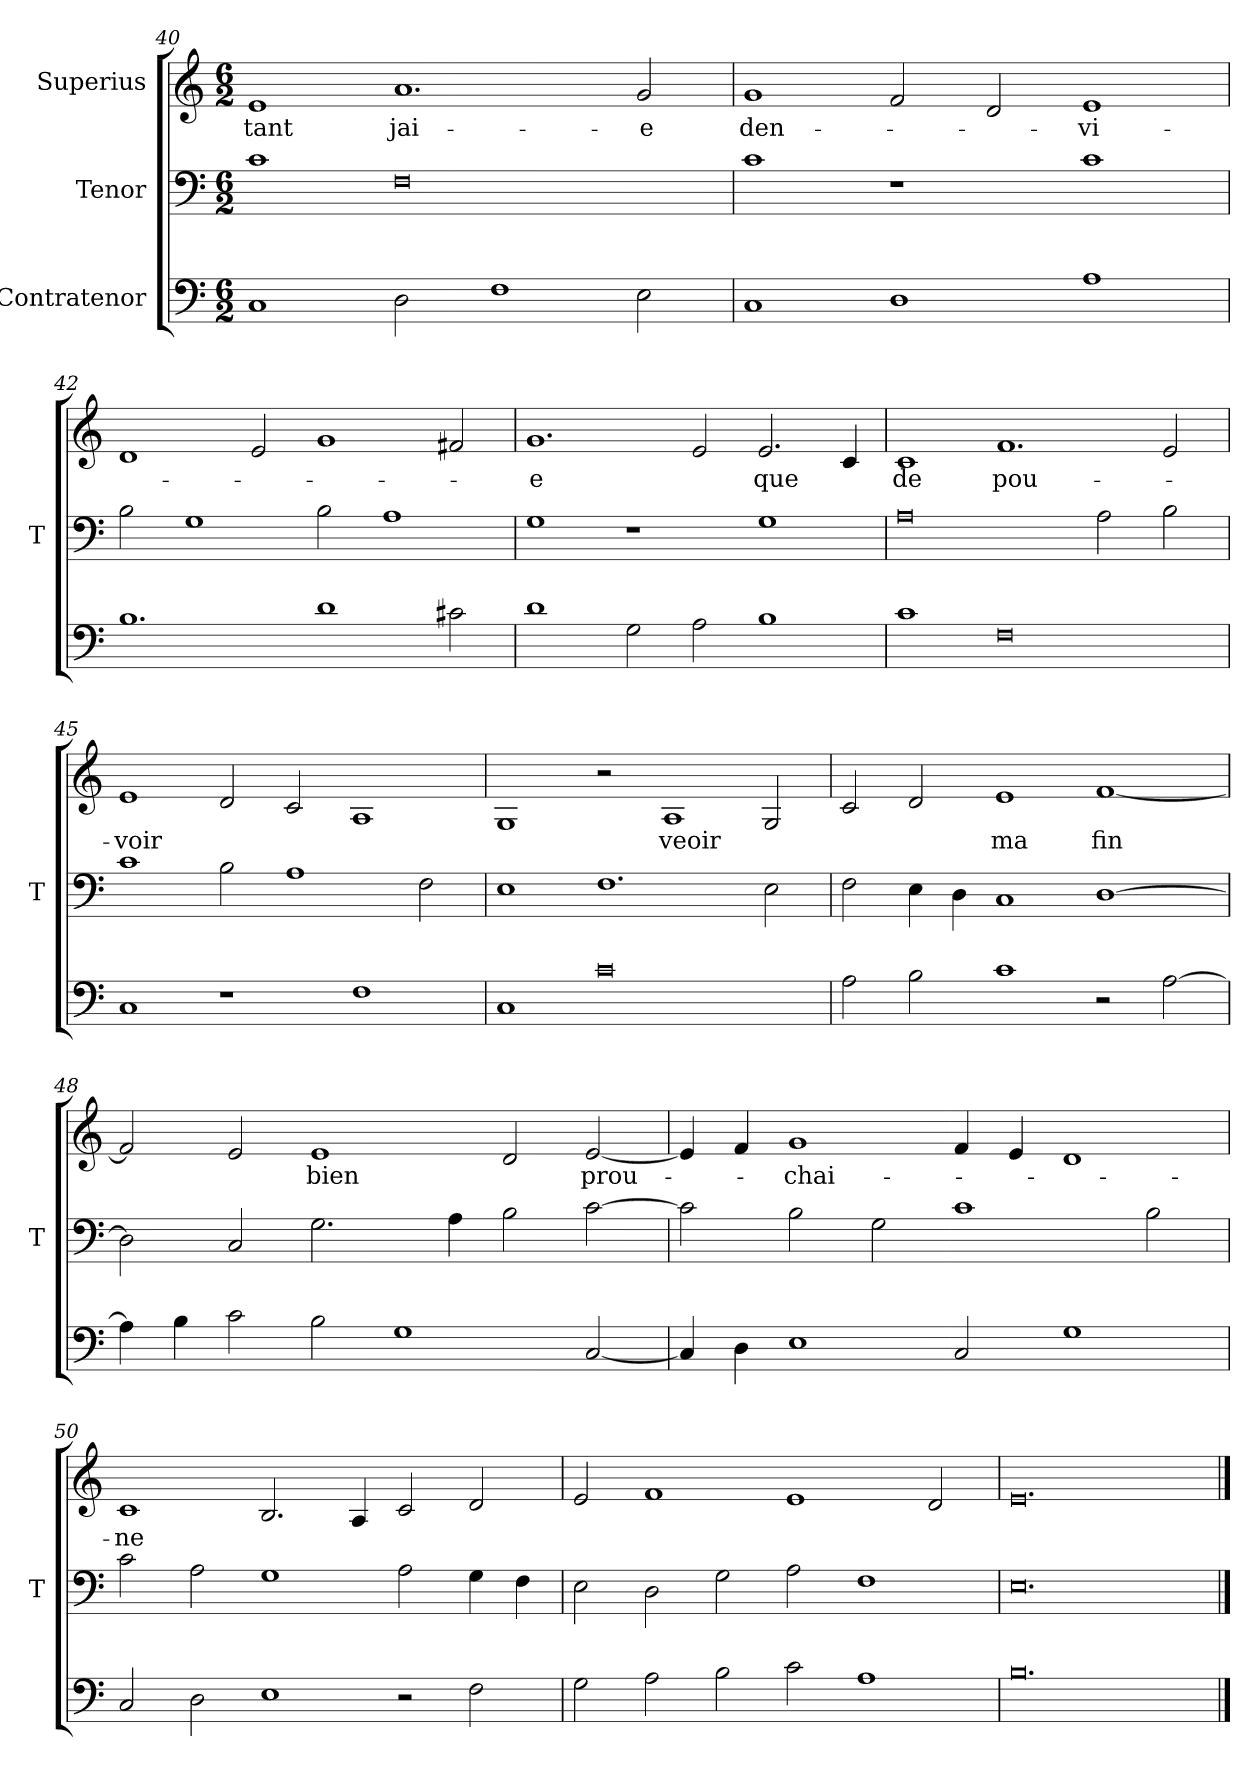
**kern	**kern	**kern	**text
*part3	*part2	*part1	*part1
*staff3	*staff2	*staff1	*staff1
*I"Contratenor	*I"Tenor	*I"Superius	*
*	*I'T	*	*
*clefF4	*clefF4	*clefG2	*
*M6/2	*M6/2	*M6/2	*
=40	=40	=40	=40
1C	1c	1e	-tant
2D	0F	1.a	jai-
1F	.	.	.
2E	.	2g	-e
=41	=41	=41	=41
1C	1c	1g	den-
1D	1r	2f	.
.	.	2d	.
1A	1c	1e	-vi-
=42	=42	=42	=42
1.B	2B	1d	.
.	1G	.	.
.	.	2e	.
1d	2B	1g	.
.	1A	.	.
2c#X	.	2f#X	.
=43	=43	=43	=43
1d	1G	1.g	-e
2G	1r	.	.
2A	.	2e	.
1B	1G	2.e	-que
.	.	4c	.
=44	=44	=44	=44
1c	0A	1c	-de
0F	.	1.f	pou-
.	2A	.	.
.	2B	2e	.
=45	=45	=45	=45
1C	1c	1e	-voir
1r	2B	2d	.
.	1A	2c	.
1F	.	1A	.
.	2F	.	.
=46	=46	=46	=46
1C	1E	1G	.
0c	1.F	2r	.
.	.	1A	-veoir
.	2E	2G	.
=47	=47	=47	=47
2A	2F	2c	.
2B	4E	2d	.
.	4D	.	.
1c	1C	1e	-ma
2r	[1D	[1f	-fin
[2A	.	.	.
=48	=48	=48	=48
4A]	2D]	2f]	.
4B	.	.	.
2c	2C	2e	.
2B	2.G	1e	-bien
1G	.	.	.
.	4A	.	.
.	2B	2d	.
[2C	[2c	[2e	prou-
=49	=49	=49	=49
4C]	2c]	4e]	.
4D	.	4f	.
1E	2B	1g	-chai-
.	2G	.	.
2C	1c	4f	.
.	.	4e	.
1G	.	1d	.
.	2B	.	.
=50	=50	=50	=50
2C	2c	1c	-ne
2D	2A	.	.
1E	1G	2.B	.
.	.	4A	.
2r	2A	2c	.
2F	4G	2d	.
.	4F	.	.
=51	=51	=51	=51
2G	2E	2e	.
2A	2D	1f	.
2B	2G	.	.
2c	2A	1e	.
1A	1F	.	.
.	.	2d	.
=52	=52	=52	=52
0.B	0.E	0.e	.
==	==	==	==
*-	*-	*-	*-
